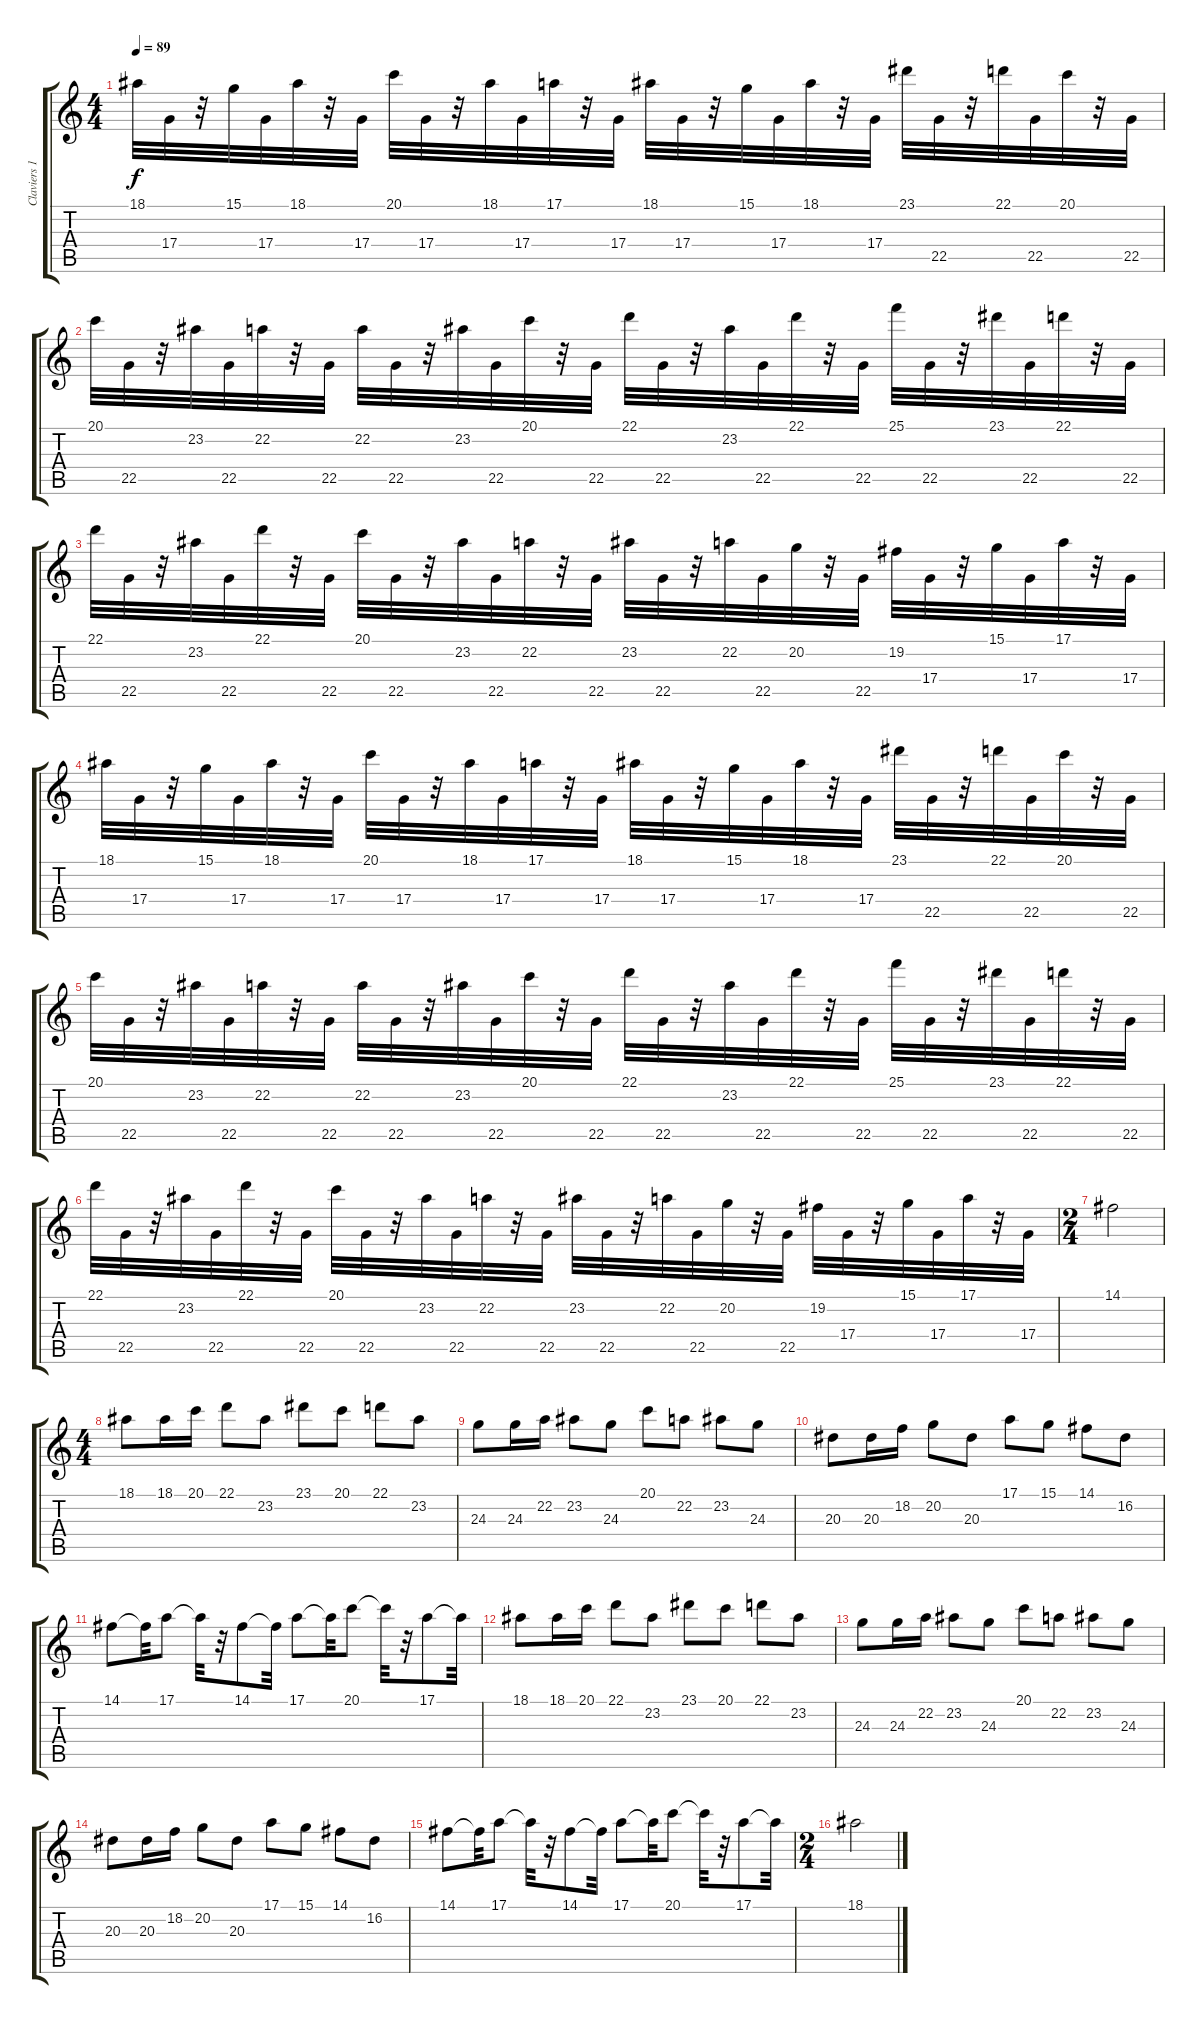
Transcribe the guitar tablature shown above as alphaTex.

\track ("Claviers 1" "Claviers 1") {instrument harpsichord}
\staff {score tabs}
\tuning (E4 B3 G3 D3 A2 E2) {hide}
\ts (4 4)
\tempo 89
\clef g2
\ks c
18.1.32{dy f instrument harpsichord} 17.4.32 r.32 15.1.32 17.4.32 18.1.32 r.32 17.4.32 20.1.32 17.4.32 r.32 18.1.32 17.4.32 17.1.32 r.32 17.4.32 18.1.32 17.4.32 r.32 15.1.32 17.4.32 18.1.32 r.32 17.4.32 23.1.32 22.5.32 r.32 22.1.32 22.5.32 20.1.32 r.32 22.5.32 |
20.1.32 22.5.32 r.32 23.2.32 22.5.32 22.2.32 r.32 22.5.32 22.2.32 22.5.32 r.32 23.2.32 22.5.32 20.1.32 r.32 22.5.32 22.1.32 22.5.32 r.32 23.2.32 22.5.32 22.1.32 r.32 22.5.32 25.1.32 22.5.32 r.32 23.1.32 22.5.32 22.1.32 r.32 22.5.32 |
22.1.32 22.5.32 r.32 23.2.32 22.5.32 22.1.32 r.32 22.5.32 20.1.32 22.5.32 r.32 23.2.32 22.5.32 22.2.32 r.32 22.5.32 23.2.32 22.5.32 r.32 22.2.32 22.5.32 20.2.32 r.32 22.5.32 19.2.32 17.4.32 r.32 15.1.32 17.4.32 17.1.32 r.32 17.4.32 |
18.1.32 17.4.32 r.32 15.1.32 17.4.32 18.1.32 r.32 17.4.32 20.1.32 17.4.32 r.32 18.1.32 17.4.32 17.1.32 r.32 17.4.32 18.1.32 17.4.32 r.32 15.1.32 17.4.32 18.1.32 r.32 17.4.32 23.1.32 22.5.32 r.32 22.1.32 22.5.32 20.1.32 r.32 22.5.32 |
20.1.32 22.5.32 r.32 23.2.32 22.5.32 22.2.32 r.32 22.5.32 22.2.32 22.5.32 r.32 23.2.32 22.5.32 20.1.32 r.32 22.5.32 22.1.32 22.5.32 r.32 23.2.32 22.5.32 22.1.32 r.32 22.5.32 25.1.32 22.5.32 r.32 23.1.32 22.5.32 22.1.32 r.32 22.5.32 |
22.1.32 22.5.32 r.32 23.2.32 22.5.32 22.1.32 r.32 22.5.32 20.1.32 22.5.32 r.32 23.2.32 22.5.32 22.2.32 r.32 22.5.32 23.2.32 22.5.32 r.32 22.2.32 22.5.32 20.2.32 r.32 22.5.32 19.2.32 17.4.32 r.32 15.1.32 17.4.32 17.1.32 r.32 17.4.32 |
\ts (2 4)
14.1.2 |
\ts (4 4)
18.1.8{volume 13 balance 8} 18.1.16 20.1.16 22.1.8 23.2.8 23.1.8 20.1.8 22.1.8 23.2.8 |
24.3.8 24.3.16 22.2.16 23.2.8 24.3.8 20.1.8 22.2.8 23.2.8 24.3.8 |
20.3.8 20.3.16 18.2.16 20.2.8 20.3.8 17.1.8 15.1.8 14.1.8 16.2.8 |
14.1.8 14.1{t}.32 17.1.8 17.1{t}.32 r.32 14.1.8 14.1{t}.32 17.1.8 17.1{t}.32 20.1.8 20.1{t}.32 r.32 17.1.8 17.1{t}.32 |
18.1.8 18.1.16 20.1.16 22.1.8 23.2.8 23.1.8 20.1.8 22.1.8 23.2.8 |
24.3.8 24.3.16 22.2.16 23.2.8 24.3.8 20.1.8 22.2.8 23.2.8 24.3.8 |
20.3.8 20.3.16 18.2.16 20.2.8 20.3.8 17.1.8 15.1.8 14.1.8 16.2.8 |
14.1.8 14.1{t}.32 17.1.8 17.1{t}.32 r.32 14.1.8 14.1{t}.32 17.1.8 17.1{t}.32 20.1.8 20.1{t}.32 r.32 17.1.8 17.1{t}.32 |
\ts (2 4)
18.1.2{volume 13 balance 8}
